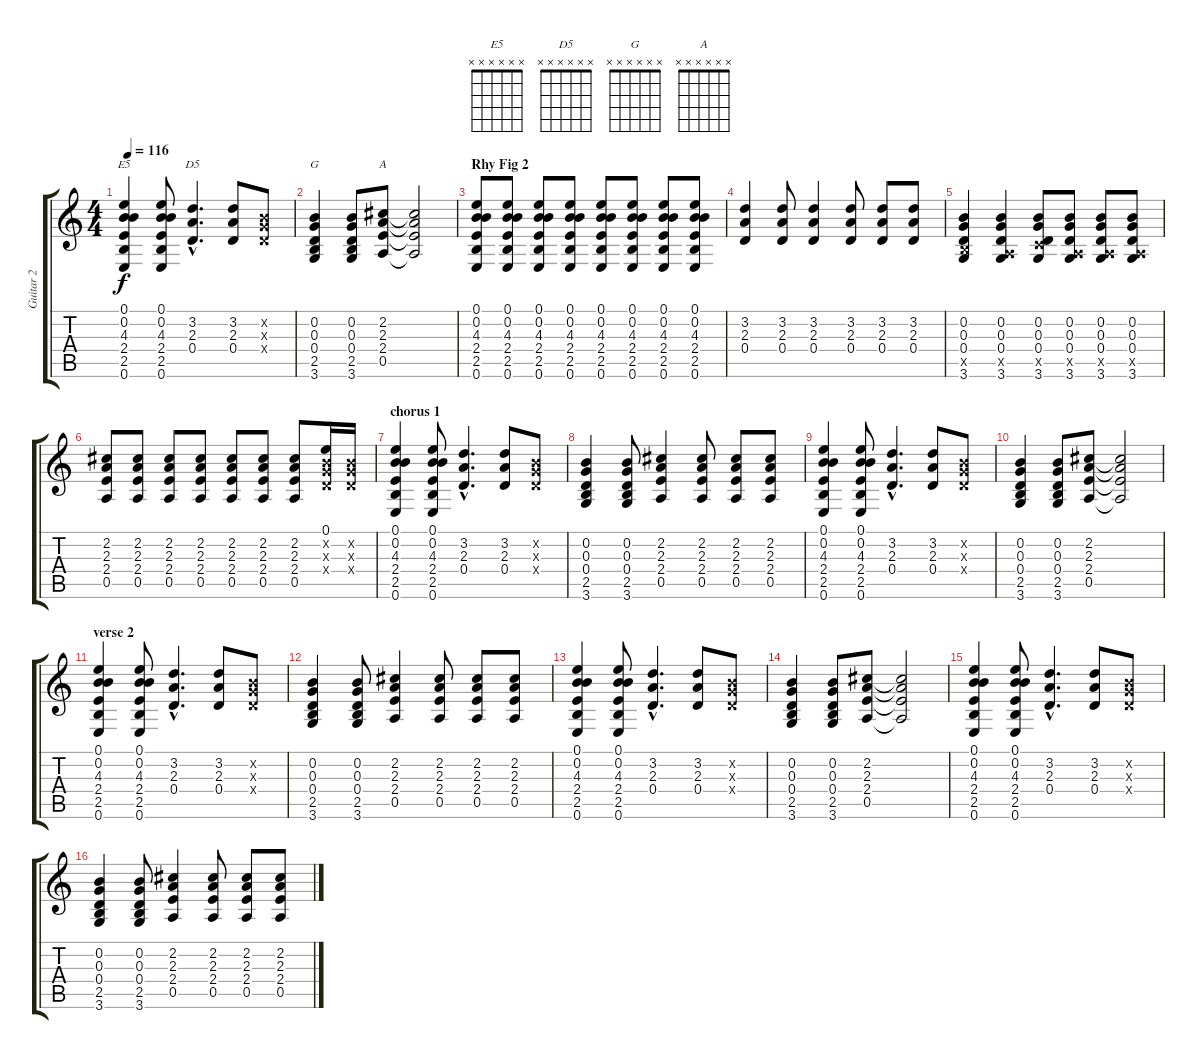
\track ("Guitar 2" "Guitar 2") {instrument acousticguitarsteel}
\staff {score tabs}
\tuning (E4 B3 G3 D3 A2 E2) {hide}
\chord ("E5" x x x x x x) {firstfret 0}
\chord ("D5" x x x x x x) {firstfret 0}
\chord ("G" x x x x x x) {firstfret 0}
\chord ("A" x x x x x x) {firstfret 0}
\ts (4 4)
\tempo 116
\clef g2
\ks c
(0.1 0.2 4.3 2.4 2.5 0.6).4{ch "E5" dy f} (0.1 0.2 4.3 2.4 2.5 0.6).8 (3.2{hac} 2.3{hac} 0.4{hac}).4{d ch "D5"} (3.2 2.3 0.4).8 (0.2{x} 0.3{x} 0.4{x}).8 |
(0.2 0.3 0.4 2.5 3.6).4{ch "G"} (0.2 0.3 0.4 2.5 3.6).8 (2.2 2.3 2.4 0.5).8{ch "A"} (2.2{t} 2.3{t} 2.4{t} 0.5{t}).2 |
\section ("" "Rhy Fig 2")
(0.1 0.2 4.3 2.4 2.5 0.6).8 (0.1 0.2 4.3 2.4 2.5 0.6).8 (0.1 0.2 4.3 2.4 2.5 0.6).8 (0.1 0.2 4.3 2.4 2.5 0.6).8 (0.1 0.2 4.3 2.4 2.5 0.6).8 (0.1 0.2 4.3 2.4 2.5 0.6).8 (0.1 0.2 4.3 2.4 2.5 0.6).8 (0.1 0.2 4.3 2.4 2.5 0.6).8 |
(3.2 2.3 0.4).4 (3.2 2.3 0.4).8 (3.2 2.3 0.4).4 (3.2 2.3 0.4).8 (3.2 2.3 0.4).8 (3.2 2.3 0.4).8 |
(0.2 0.3 0.4 2.5{x} 3.6).4 (0.2 0.3 0.4 0.5{x} 3.6).4 (0.2 0.3 0.4 3.5{x} 3.6).8 (0.2 0.3 0.4 0.5{x} 3.6).8 (0.2 0.3 0.4 0.5{x} 3.6).8 (0.2 0.3 0.4 0.5{x} 3.6).8 |
(2.2 2.3 2.4 0.5).8 (2.2 2.3 2.4 0.5).8 (2.2 2.3 2.4 0.5).8 (2.2 2.3 2.4 0.5).8 (2.2 2.3 2.4 0.5).8 (2.2 2.3 2.4 0.5).8 (2.2 2.3 2.4 0.5).8 (0.1 0.2{x} 0.3{x} 0.4{x}).16 (0.2{x} 0.3{x} 0.4{x}).16 |
\section ("" "chorus 1")
(0.1 0.2 4.3 2.4 2.5 0.6).4 (0.1 0.2 4.3 2.4 2.5 0.6).8 (3.2{hac} 2.3{hac} 0.4{hac}).4{d} (3.2 2.3 0.4).8 (0.2{x} 0.3{x} 0.4{x}).8 |
(0.2 0.3 0.4 2.5 3.6).4 (0.2 0.3 0.4 2.5 3.6).8 (2.2 2.3 2.4 0.5).4 (2.2 2.3 2.4 0.5).8 (2.2 2.3 2.4 0.5).8 (2.2 2.3 2.4 0.5).8 |
(0.1 0.2 4.3 2.4 2.5 0.6).4 (0.1 0.2 4.3 2.4 2.5 0.6).8 (3.2{hac} 2.3{hac} 0.4{hac}).4{d} (3.2 2.3 0.4).8 (0.2{x} 0.3{x} 0.4{x}).8 |
(0.2 0.3 0.4 2.5 3.6).4 (0.2 0.3 0.4 2.5 3.6).8 (2.2 2.3 2.4 0.5).8 (2.2{t} 2.3{t} 2.4{t} 0.5{t}).2 |
\section ("" "verse 2")
(0.1 0.2 4.3 2.4 2.5 0.6).4 (0.1 0.2 4.3 2.4 2.5 0.6).8 (3.2{hac} 2.3{hac} 0.4{hac}).4{d} (3.2 2.3 0.4).8 (0.2{x} 0.3{x} 0.4{x}).8 |
(0.2 0.3 0.4 2.5 3.6).4 (0.2 0.3 0.4 2.5 3.6).8 (2.2 2.3 2.4 0.5).4 (2.2 2.3 2.4 0.5).8 (2.2 2.3 2.4 0.5).8 (2.2 2.3 2.4 0.5).8 |
(0.1 0.2 4.3 2.4 2.5 0.6).4 (0.1 0.2 4.3 2.4 2.5 0.6).8 (3.2{hac} 2.3{hac} 0.4{hac}).4{d} (3.2 2.3 0.4).8 (0.2{x} 0.3{x} 0.4{x}).8 |
(0.2 0.3 0.4 2.5 3.6).4 (0.2 0.3 0.4 2.5 3.6).8 (2.2 2.3 2.4 0.5).8 (2.2{t} 2.3{t} 2.4{t} 0.5{t}).2 |
(0.1 0.2 4.3 2.4 2.5 0.6).4 (0.1 0.2 4.3 2.4 2.5 0.6).8 (3.2{hac} 2.3{hac} 0.4{hac}).4{d} (3.2 2.3 0.4).8 (0.2{x} 0.3{x} 0.4{x}).8 |
(0.2 0.3 0.4 2.5 3.6).4 (0.2 0.3 0.4 2.5 3.6).8 (2.2 2.3 2.4 0.5).4 (2.2 2.3 2.4 0.5).8 (2.2 2.3 2.4 0.5).8 (2.2 2.3 2.4 0.5).8
